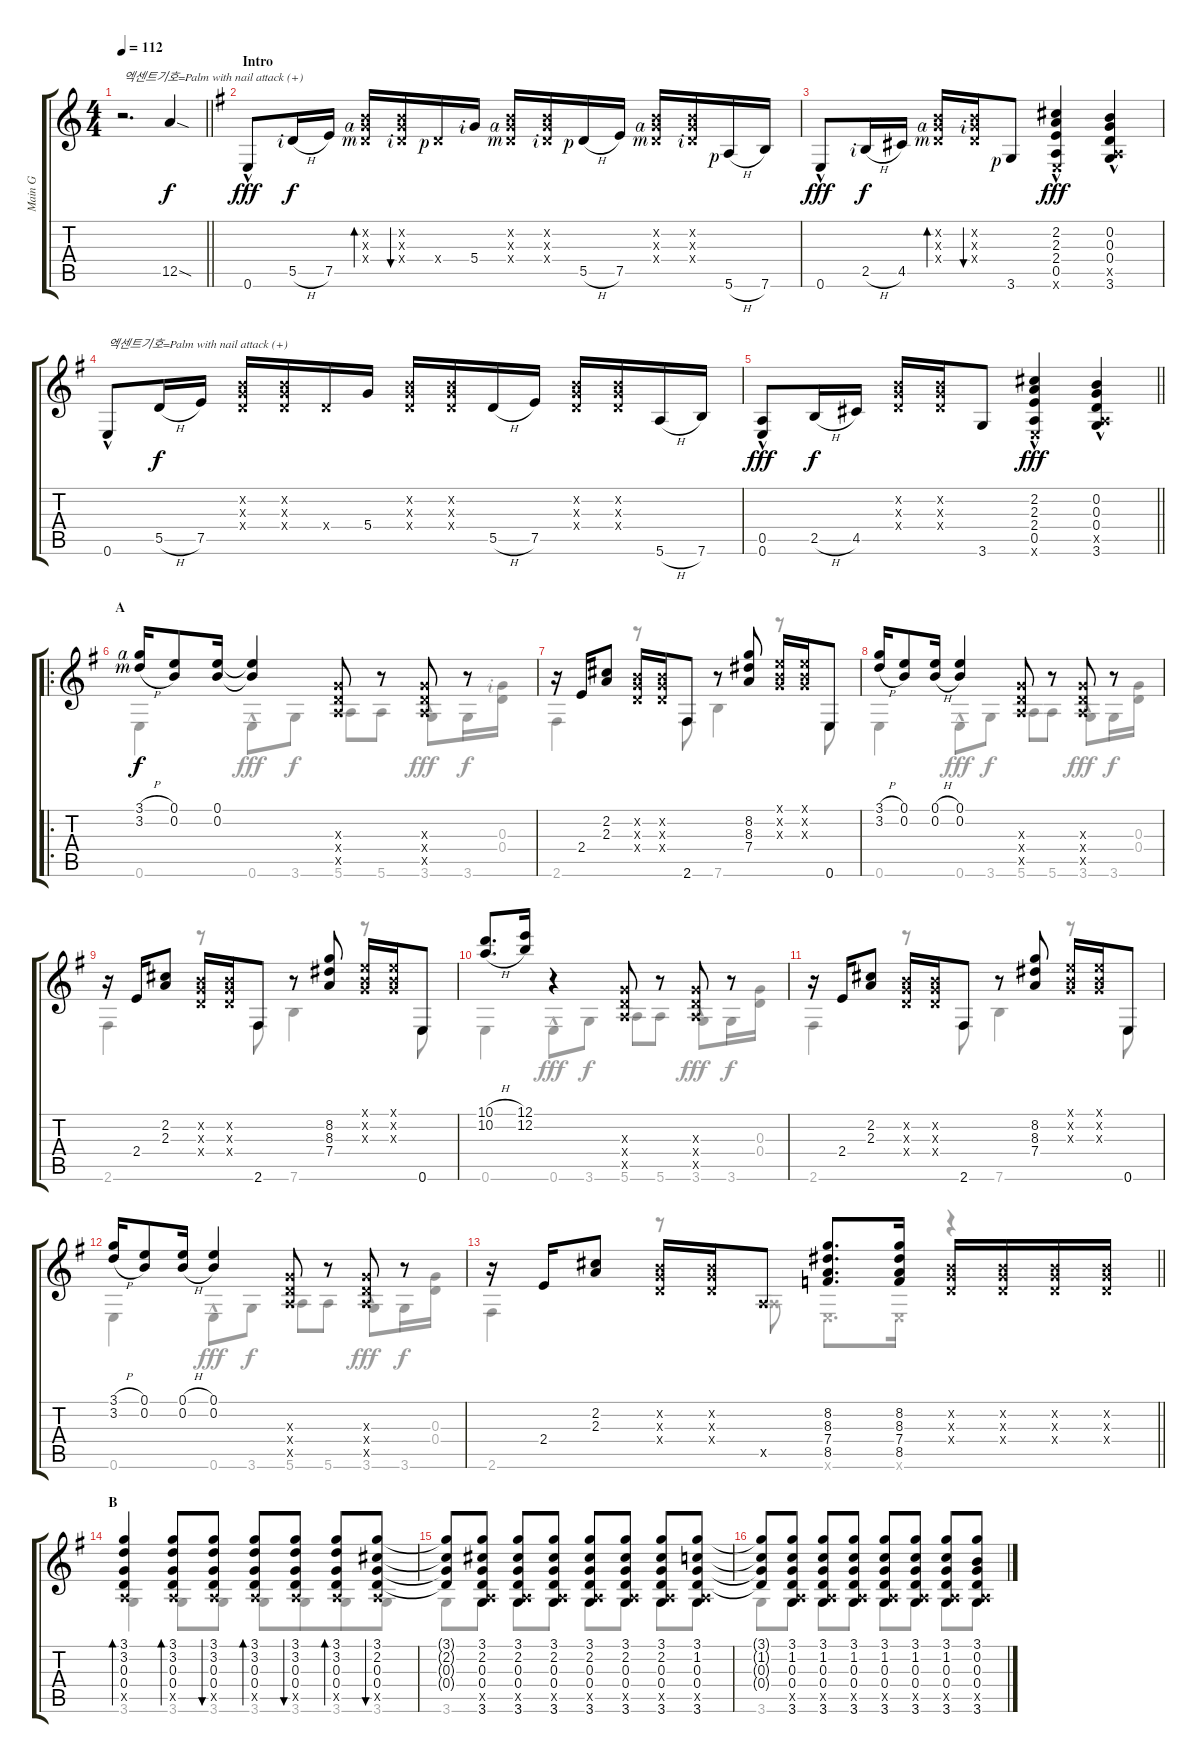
\track ("Main G" "Main G") {instrument acousticguitarsteel}
\staff {score tabs}
\tuning (E4 B3 G3 D3 A2 E2) {hide}
\voice
\ts (4 4)
\tempo 112
\clef g2
\barLineRight lightlight
\ks c
r.2{d txt "엑센트기호=Palm with nail attack (+)" dy f instrument acousticguitarsteel} 12.5{sod}.4 |
\section ("" "Intro")
\ks g
0.6{hac}.8{dy fff} 5.5{h rf 2}.16{dy f} 7.5.16 (0.2{x} 0.3{x rf 4} 0.4{x rf 3}).16{bd 30} (0.2{x} 0.3{x} 0.4{x rf 2}).16{bu 30} 0.4{x rf 1}.16 5.4{rf 2}.16 (0.2{x} 0.3{x rf 4} 0.4{x rf 3}).16 (0.2{x} 0.3{x} 0.4{x rf 2}).16 5.5{h rf 1}.16 7.5.16 (0.2{x} 0.3{x rf 4} 0.4{x rf 3}).16 (0.2{x} 0.3{x} 0.4{x rf 2}).16 5.6{h rf 1}.16 7.6.16 |
0.6{hac}.8{dy fff} 2.5{h rf 2}.16{dy f} 4.5.16 (0.2{x} 0.3{x rf 4} 0.4{x rf 3}).16{bd 30} (0.2{x} 0.3{x rf 2} 0.4{x}).16{bu 30} 3.6{rf 1}.8 (2.2 2.3 2.4 0.5 0.6{hac x}).4{dy fff} (0.2 0.3 0.4 0.5{x} 3.6{hac}).4 |
0.6{hac}.8{txt "엑센트기호=Palm with nail attack (+)"} 5.5{h}.16{dy f} 7.5.16 (0.2{x} 0.3{x} 0.4{x}).16 (0.2{x} 0.3{x} 0.4{x}).16 0.4{x}.16 5.4.16 (0.2{x} 0.3{x} 0.4{x}).16 (0.2{x} 0.3{x} 0.4{x}).16 5.5{h}.16 7.5.16 (0.2{x} 0.3{x} 0.4{x}).16 (0.2{x} 0.3{x} 0.4{x}).16 5.6{h}.16 7.6.16 |
\barLineRight lightlight
(0.5{hac} 0.6{hac}).8{dy fff} 2.5{h}.16{dy f} 4.5.16 (0.2{x} 0.3{x} 0.4{x}).16 (0.2{x} 0.3{x} 0.4{x}).16 3.6.8 (2.2 2.3 2.4 0.5 0.6{hac x}).4{dy fff} (0.2 0.3 0.4 0.5{x} 3.6{hac}).4 |
\ro
\section ("" "A")
(3.1{h rf 4} 3.2{h rf 3}).16{dy f} (0.1 0.2).8 (0.1 0.2).16 (0.1{t} 0.2{t}).4 (0.3{x} 0.4{x} 0.5{x}).8 r.8 (0.3{x} 0.4{x} 0.5{x}).8 r.8 |
r.16 2.4.16 (2.2 2.3).8 (0.2{x} 0.3{x} 0.4{x}).16 (0.2{x} 0.3{x} 0.4{x}).16 2.6.8 r.8 (8.2 8.3 7.4).8 (0.1{x} 0.2{x} 0.3{x}).16 (0.1{x} 0.2{x} 0.3{x}).16 0.6.8 |
(3.1{h} 3.2{h}).16 (0.1 0.2).8 (0.1{h} 0.2{h}).16 (0.1 0.2).4 (0.3{x} 0.4{x} 0.5{x}).8 r.8 (0.3{x} 0.4{x} 0.5{x}).8 r.8 |
r.16 2.4.16 (2.2 2.3).8 (0.2{x} 0.3{x} 0.4{x}).16 (0.2{x} 0.3{x} 0.4{x}).16 2.6.8 r.8 (8.2 8.3 7.4).8 (0.1{x} 0.2{x} 0.3{x}).16 (0.1{x} 0.2{x} 0.3{x}).16 0.6.8 |
(10.1{h} 10.2{h}).8{d} (12.1 12.2).16 r.4 (0.3{x} 0.4{x} 0.5{x}).8 r.8 (0.3{x} 0.4{x} 0.5{x}).8 r.8 |
r.16 2.4.16 (2.2 2.3).8 (0.2{x} 0.3{x} 0.4{x}).16 (0.2{x} 0.3{x} 0.4{x}).16 2.6.8 r.8 (8.2 8.3 7.4).8 (0.1{x} 0.2{x} 0.3{x}).16 (0.1{x} 0.2{x} 0.3{x}).16 0.6.8 |
(3.1{h} 3.2{h}).16 (0.1 0.2).8 (0.1{h} 0.2{h}).16 (0.1 0.2).4 (0.3{x} 0.4{x} 0.5{x}).8 r.8 (0.3{x} 0.4{x} 0.5{x}).8 r.8 |
\barLineRight lightlight
r.16 2.4.16 (2.2 2.3).8 (0.2{x} 0.3{x} 0.4{x}).16 (0.2{x} 0.3{x} 0.4{x}).16 0.5{x}.8 (8.2 8.3 7.4 8.5).8{d} (8.2 8.3 7.4 8.5).16 (0.2{x} 0.3{x} 0.4{x}).16 (0.2{x} 0.3{x} 0.4{x}).16 (0.2{x} 0.3{x} 0.4{x}).16 (0.2{x} 0.3{x} 0.4{x}).16 |
\section ("" "B")
(3.1 3.2 0.3 0.4 0.5{x}).4{bd 120} (3.1 3.2 0.3 0.4 0.5{x}).8{bd 120} (3.1 3.2 0.3 0.4 0.5{x}).8{bu 120} (3.1 3.2 0.3 0.4 0.5{x}).8{bd 60} (3.1 3.2 0.3 0.4 0.5{x}).8{bu 30} (3.1 3.2 0.3 0.4 0.5{x}).8{bd 30} (3.1 2.2 0.3 0.4 0.5{x}).8{bu 30} |
(3.1{t} 2.2{t} 0.3{t} 0.4{t}).8 (3.1 2.2 0.3 0.4 0.5{x} 3.6).8 (3.1 2.2 0.3 0.4 0.5{x} 3.6).8 (3.1 2.2 0.3 0.4 0.5{x} 3.6).8 (3.1 2.2 0.3 0.4 0.5{x} 3.6).8 (3.1 2.2 0.3 0.4 0.5{x} 3.6).8 (3.1 2.2 0.3 0.4 0.5{x} 3.6).8 (3.1 1.2 0.3 0.4 0.5{x} 3.6).8 |
(3.1{t} 1.2{t} 0.3{t} 0.4{t}).8 (3.1 1.2 0.3 0.4 0.5{x} 3.6).8 (3.1 1.2 0.3 0.4 0.5{x} 3.6).8 (3.1 1.2 0.3 0.4 0.5{x} 3.6).8 (3.1 1.2 0.3 0.4 0.5{x} 3.6).8 (3.1 1.2 0.3 0.4 0.5{x} 3.6).8 (3.1 1.2 0.3 0.4 0.5{x} 3.6).8 (3.1{h} 0.2 0.3 0.4 0.5{x} 3.6).8
\voice
\clef g2
\ottava regular
\simile none
\barLineRight lightlight
\ks c
|
\ks g
|
|
|
\barLineRight lightlight
|
0.6.4 0.6{hac}.8{dy fff} 3.6.8{dy f} 5.6.8 5.6.8 3.6{hac}.8{dy fff} 3.6.16{dy f} (0.3{rf 2} 0.4).16 |
2.6.4 r.8 2.6.8 7.6.4 r.8 0.6.8 |
0.6.4 0.6{hac}.8{dy fff} 3.6.8{dy f} 5.6.8 5.6.8 3.6{hac}.8{dy fff} 3.6.16{dy f} (0.3 0.4).16 |
2.6.4 r.8 2.6.8 7.6.4 r.8 0.6.8 |
0.6.4 0.6{hac}.8{dy fff} 3.6.8{dy f} 5.6.8 5.6.8 3.6{hac}.8{dy fff} 3.6.16{dy f} (0.3 0.4).16 |
2.6.4 r.8 2.6.8 7.6.4 r.8 0.6.8 |
0.6.4 0.6{hac}.8{dy fff} 3.6.8{dy f} 5.6.8 5.6.8 3.6{hac}.8{dy fff} 3.6.16{dy f} (0.3 0.4).16 |
\barLineRight lightlight
2.6.4 r.8 0.5{x}.8 0.6{x}.8{d} 0.6{x}.16 r.4 |
3.6.4 3.6.8 3.6.8 3.6.8 3.6.8{beam merge} 3.6.8 3.6.8 |
3.6.8 3.6.8 3.6.8 3.6.8 3.6.8 3.6.8 3.6.8 3.6.8 |
3.6.8 3.6.8 3.6.8 3.6.8 3.6.8 3.6.8 3.6.8 3.6.8
